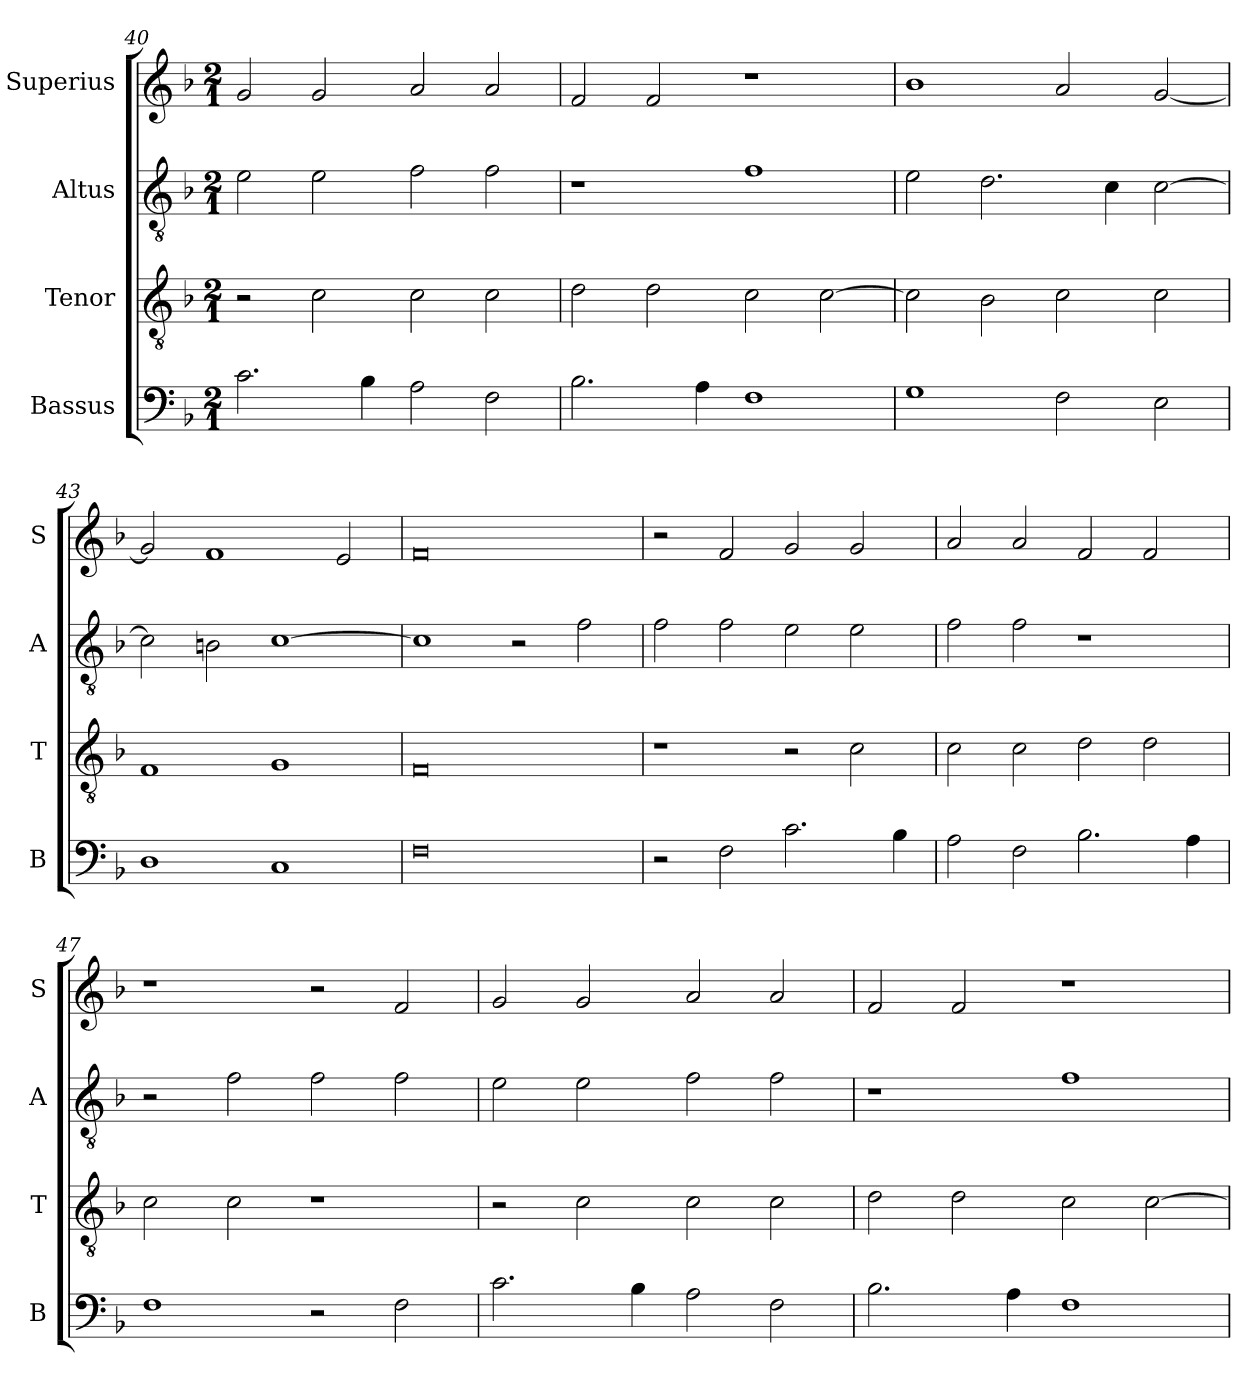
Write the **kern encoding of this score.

**kern	**kern	**kern	**kern
*part4	*part3	*part2	*part1
*staff4	*staff3	*staff2	*staff1
*I"Bassus	*I"Tenor	*I"Altus	*I"Superius
*I'B	*I'T	*I'A	*I'S
*clefF4	*clefGv2	*clefGv2	*clefG2
*k[b-]	*k[b-]	*k[b-]	*k[b-]
*F:	*F:	*F:	*F:
*M2/1	*M2/1	*M2/1	*M2/1
=40	=40	=40	=40
2.c	2r	2e	2g
.	2c	2e	2g
4B-	.	.	.
2A	2c	2f	2a
2F	2c	2f	2a
=41	=41	=41	=41
2.B-	2d	1r	2f
.	2d	.	2f
4A	.	.	.
1F	2c	1f	1r
.	[2c	.	.
=42	=42	=42	=42
1G	2c]	2e	1b-
.	2B-	2.d	.
2F	2c	.	2a
.	.	4c	.
2E	2c	[2c	[2g
=43	=43	=43	=43
1D	1F	2c]	2g]
.	.	2Bn	1f
1C	1G	[1c	.
.	.	.	2e
=44	=44	=44	=44
0F	0F	1c]	0f
.	.	2r	.
.	.	2f	.
=45	=45	=45	=45
2r	1r	2f	2r
2F	.	2f	2f
2.c	2r	2e	2g
.	2c	2e	2g
4B-	.	.	.
=46	=46	=46	=46
2A	2c	2f	2a
2F	2c	2f	2a
2.B-	2d	1r	2f
.	2d	.	2f
4A	.	.	.
=47	=47	=47	=47
1F	2c	2r	1r
.	2c	2f	.
2r	1r	2f	2r
2F	.	2f	2f
=48	=48	=48	=48
2.c	2r	2e	2g
.	2c	2e	2g
4B-	.	.	.
2A	2c	2f	2a
2F	2c	2f	2a
=49	=49	=49	=49
2.B-	2d	1r	2f
.	2d	.	2f
4A	.	.	.
1F	2c	1f	1r
.	[2c	.	.
=	=	=	=
*-	*-	*-	*-
